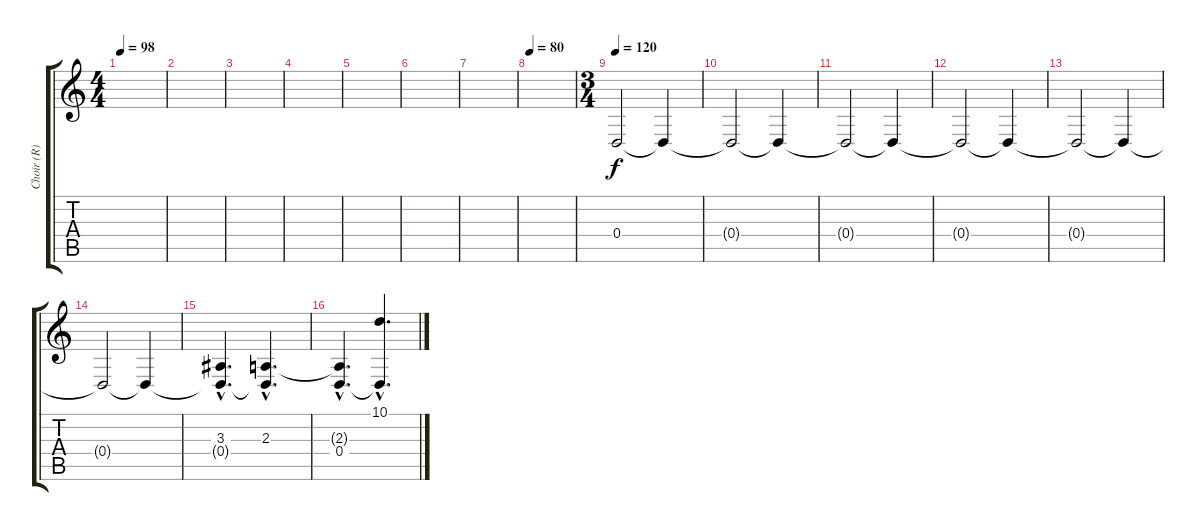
\track ("Choir (R)" "Choir (R)") {instrument choiraahs}
\staff {score tabs}
\tuning (E4 B3 G3 D3 A2 E2) {hide}
\ts (4 4)
\tempo 98
\clef g2
\ks c
|
|
|
|
|
|
|
\tempo 80
|
\ts (3 4)
\tempo 120
0.4.2 0.4{t}.4 |
0.4{t}.2 0.4{t}.4 |
0.4{t}.2 0.4{t}.4 |
0.4{t}.2 0.4{t}.4 |
0.4{t}.2 0.4{t}.4 |
0.4{t}.2 0.4{t}.4 |
(3.3{hac} 0.4{hac t}).4{d} (2.3{hac} 0.4{hac t}).4{d} |
(2.3{hac t} 0.4{hac}).4{d} (10.1{hac} 0.4{hac t}).4{d}
